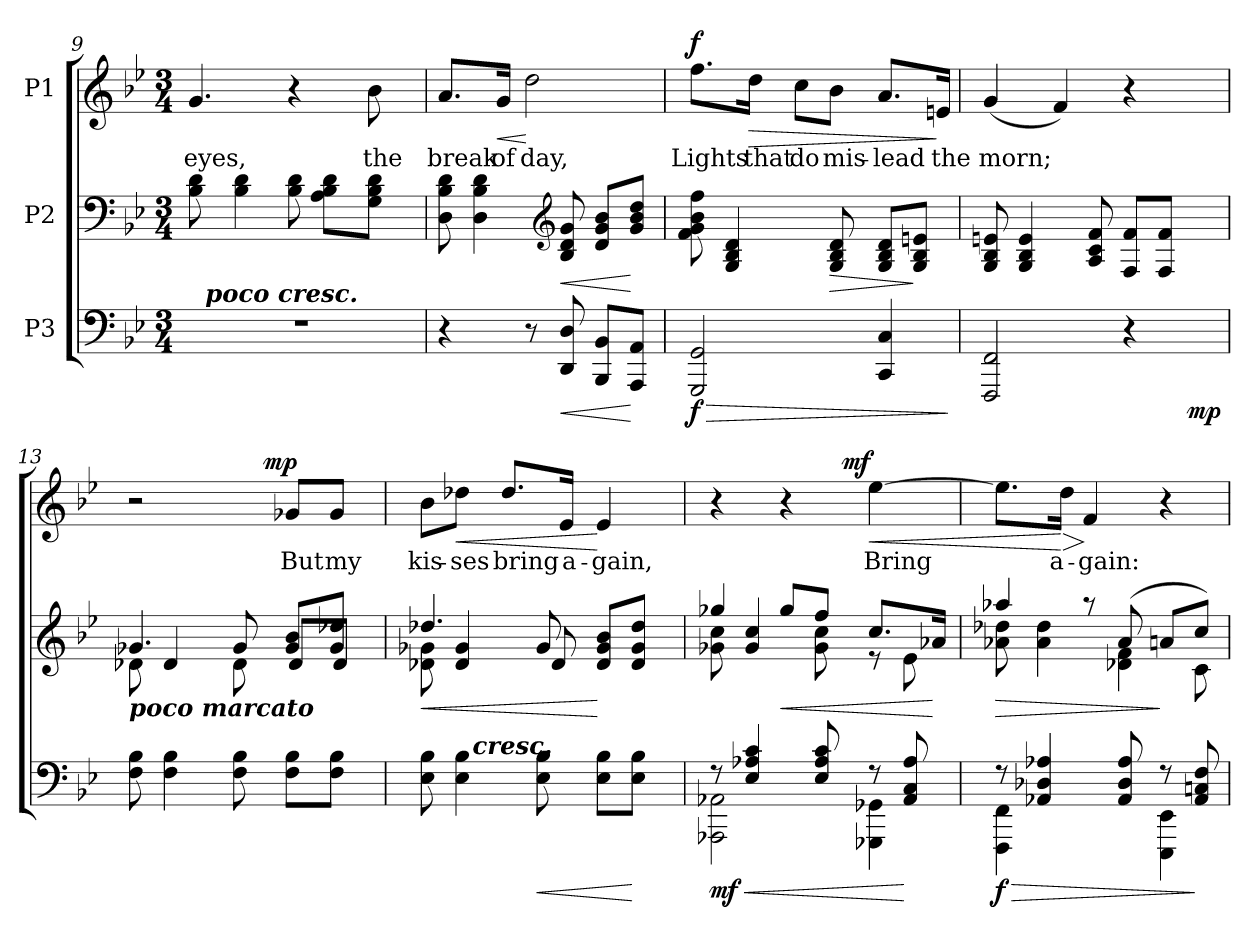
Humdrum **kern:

**kern	**dynam	**kern	**dynam	**kern	**text	**dynam
*part3	*part3	*part2	*part2	*part1	*part1	*part1
*staff3	*staff3	*staff2	*staff2	*staff1	*staff1	*staff1
*I"P3	*	*I"P2	*	*I"P1	*	*
*clefF4	*	*clefF4	*	*clefG2	*	*
*k[b-e-]	*	*k[b-e-]	*	*k[b-e-]	*	*
*B-:	*	*B-:	*	*B-:	*	*
*M3/4	*	*M3/4	*	*M3/4	*	*
=9	=9	=9	=9	=9	=9	=9
!LO:N:vis=1	!	!	!	!	!	!
!	!	!	!	!	!LO:LY:b:color=#000000	!
*^	*	*	*	*	*	*
2.r	32ryy	.	8B-i\ 8di	.	4.gi/	eyes,	.
.	1024ryy	.	.	.	.	.	.
!	!LO:TX:a:Bi:t=poco cresc.	!	!	!	!	!	!
.	2ryy	.	.	.	.	.	.
.	.	.	4B-i\ 4di	.	.	.	.
.	.	.	8B-i\ 8di	.	4r	.	.
.	.	.	8Ai\ 8B-i 8diL	.	.	.	.
.	8ryy	.	.	.	.	.	.
!	!	!	!	!	!	!LO:LY:b:color=#000000	!
.	.	.	8Gi\ 8B-i 8diJ	.	8b-i\	the	.
.	16ryy	.	.	.	.	.	.
.	64ryy	.	.	.	.	.	.
.	128...ryy	.	.	.	.	.	.
*v	*v	*	*	*	*	*	*
!!LO:LB:g=z
=10	=10	=10	=10	=10	=10	=10
*^	*	*	*	*	*	*
!	!	!	!	!	!	!LO:LY:b:color=#000000	!
*v	*v	*	*	*	*	*	*
4r	.	8Di\ 8B-i 8di	.	8.ai/L	break	.
.	.	4Di\ 4B-i 4di	.	.	.	.
!	!	!	!	!	!LO:LY:b:color=#000000	!LO:HP:b
.	.	.	.	16gi/Jk	of	<
!	!	!	!	!	!LO:LY:b:color=#000000	!
8r	.	.	.	2ddi\	day,	[
*	*	*clefG2	*	*	*	*
!	!LO:HP:b	!	!LO:HP:b	!	!	!
8DDi/ 8Di	<	8B-i/ 8di 8gi	<	.	.	.
8BBB-i/ 8BB-iL	.	8di/ 8gi 8b-iL	.	.	.	.
8AAAi/ 8AAiJ	[	8gi/ 8b-i 8ddiJ	[	.	.	.
=11	=11	=11	=11	=11	=11	=11
!	!LO:HP:b	!	!	!	!	!
!	!	!	!	!	!LO:LY:b:color=#000000	!
2GGGi/ 2GGi	> f	8fi\ 8gi 8b-i 8ffi	.	8.ffi\L	Lights	f
.	.	4Gi/ 4B-i 4di	.	.	.	.
!	!	!	!	!	!LO:LY:b:color=#000000	!LO:HP:b
.	.	.	.	16ddi\Jk	that	>
!	!	!	!	!	!LO:LY:b:color=#000000	!
.	.	.	.	8cci\L	do	.
!	!	!	!LO:HP:b	!	!	!
!	!	!	!	!	!LO:LY:b:color=#000000	!
.	.	8Gi/ 8B-i 8di	>	8b-i\J	mis-	.
!	!	!	!	!	!LO:LY:b:color=#000000	!
4CCi/ 4Ci	.	8Gi/ 8B-i 8diL	.	8.ai/L	-lead	.
.	.	8Gi/ 8B-i 8eniJ	]	.	.	.
!	!	!	!	!	!LO:LY:b:color=#000000	!
.	.	.	.	16eni/Jk	the	]
.	]	.	.	.	.	.
!!LO:PB:g=z
=12	=12	=12	=12	=12	=12	=12
!	!	!	!	!	!LO:LY:b:color=#000000	!
*^	*	*	*	*	*	*
2FFFi/ 2FFi	2ryy	.	8Gi/ 8B-i 8eni	.	(4gi/	morn;	.
.	.	.	4Gi/ 4B-i 4ei	.	.	.	.
.	.	.	.	.	4fi/)	.	.
.	.	.	8Ai/ 8ci 8fi	.	.	.	.
4r	8ryy	.	8Fi/ 8fiL	.	4r	.	.
.	32ryy	.	8Fi/ 8fiJ	.	.	.	.
.	64ryy	.	.	.	.	.	.
.	256ryy	.	.	.	.	.	.
.	1024ryy	.	.	.	.	.	.
.	16ryy	mp	.	.	.	.	.
.	128ryy	.	.	.	.	.	.
.	512.ryy	.	.	.	.	.	.
=13	=13	=13	=13	=13	=13	=13	=13
*	*	*	*^	*	*^	*	*
!	!	!	!LO:TX:b:Bi:t=poco marcato	!	!	!	!	!	!
*v	*v	*	*	*	*	*	*	*	*
8Fi\ 8B-i	.	4.g-Xi/	8d-Xi\	.	2r	4ryy	.	.
4Fi\ 4B-i	.	.	4d-i/	.	.	.	.	.
.	.	.	.	.	.	8ryy	.	.
8Fi\ 8B-i	.	8g-i/	8d-i\	.	.	16ryy	.	.
.	.	.	.	.	.	128ryy	.	.
.	.	.	.	.	.	512ryy	.	.
.	.	.	.	.	.	4ryy	.	mp
!	!	!	!	!	!	!	!LO:LY:b:color=#000000	!
8Fi\ 8B-iL	.	8g-i/ 8b-iL	8d-i/L	.	8g-Xi/L	.	But	.
!	!	!	!	!	!	!	!LO:LY:b:color=#000000	!
8Fi\ 8B-iJ	.	8g-i/ 8dd-XiJ	8d-i/J	.	8g-i/J	.	my	.
.	.	.	.	.	.	32ryy	.	.
.	.	.	.	.	.	64ryy	.	.
.	.	.	.	.	.	256.ryy	.	.
=14	=14	=14	=14	=14	=14	=14	=14	=14
!	!	!	!	!LO:HP:b	!	!	!	!
*	*	*	*	*	*v	*v	*	*
*	*	*	*	*	*^	*	*
!	!	!	!	!	!LO:TX:a:Bi:t=cresc.	!	!	!
!	!	!	!	!	!	!	!LO:LY:b:color=#000000	!
*^	*	*	*	*	*v	*v	*	*
8E-i\ 8B-i	8ryy	.	4.dd-Xi/	8d-Xi\ 8g-Xi	<	8b-i\L	kis-	.
!	!	!	!	!	!	!	!LO:LY:b:color=#000000	!LO:HP:b
4E-i\ 4B-i	32ryy	.	.	4d-i/ 4g-i	.	8dd-Xi\J	-ses	<
.	512ryy	.	.	.	.	.	.	.
!	!LO:TX:a:Bi:t=cresc.	!	!	!	!	!	!	!
.	2ryy	.	.	.	.	.	.	.
!	!	!	!	!	!	!	!LO:LY:b:color=#000000	!
.	.	.	.	.	.	8.dd-i/L	bring	.
!	!	!LO:HP:b	!	!	!	!	!	!
8E-i\ 8B-i	.	<	8g-i/	8d-i/	.	.	.	.
!	!	!	!	!	!	!	!LO:LY:b:color=#000000	!
.	.	.	.	.	.	16e-i/Jk	a-	.
!	!	!	!	!	!	!	!LO:LY:b:color=#000000	!
8E-i\ 8B-iL	.	.	8d-i/ 8g-i 8b-iL	4ryy	[	4e-i/	-gain,	[
8E-i\ 8B-iJ	.	[	8d-i/ 8g-i 8dd-iJ	.	.	.	.	.
.	16ryy	.	.	.	.	.	.	.
.	64...ryy	.	.	.	.	.	.	.
!!LO:LB:g=z
=15	=15	=15	=15	=15	=15	=15	=15	=15
!	!	!LO:HP:b	!	!	!	!	!	!
*	*	*	*	*	*	*^	*	*
8r	2AAA-Xi\ 2AA-Xi	< mf	4gg-Xi/	8g-Xi\ 8cci	.	4r	4ryy	.	.
4E-i/ 4A-Xi 4ci	.	.	.	4g-i/ 4cci	.	.	.	.	.
!	!	!	!	!	!LO:HP:b	!	!	!	!
.	.	.	8gg-i/L	.	<	4r	8ryy	.	.
8E-i/ 8A-i 8ci	.	.	8ffi/J	8g-i\ 8cci	.	.	32ryy	.	.
.	.	.	.	.	.	.	64ryy	.	.
.	.	.	.	.	.	.	256ryy	.	.
.	.	.	.	.	.	.	4ryy	.	mf
!	!	!	!	!	!	!	!	!LO:LY:b:color=#000000	!LO:HP:b
8r	4GGG-Xi\ 4GG-Xi	.	8.cci/L	8r	.	[4ee-i\	.	Bring	<
8AA-i/ 8Ci 8A-i	.	[	.	8e-i\	.	.	.	.	.
.	.	.	.	.	.	.	16ryy	.	.
.	.	.	16a-Xi/Jk	.	[	.	.	.	.
.	.	.	.	.	.	.	128.ryy	.	.
=16	=16	=16	=16	=16	=16	=16	=16	=16	=16
!	!	!LO:HP:b	!	!	!LO:HP:b	!	!	!	!
*	*	*	*	*	*	*v	*v	*	*
8r	4FFFi\ 4FFi	> f	4aa-Xi/	8a-Xi\ 8dd-Xi	>	8.ee-i\L]	.	.
4AA-Xi/ 4D-Xi 4A-Xi	.	.	.	4a-i\ 4dd-i	.	.	.	.
!	!	!	!	!	!	!	!LO:LY:b:color=#000000	!LO:HP:n=1:b
.	.	.	.	.	.	16ddi\Jk	a-	[ >
!	!	!	!	!	!	!	!LO:LY:b:color=#000000	!
.	4ryy	.	8r	.	.	4fi/	-gain:	]
8AA-i/ 8D-i 8A-i	.	.	(8a-i/	4d-Xi\ 4fi	.	.	.	.
8r	4EEE-i\ 4EE-i	.	8ani/L	.	]	4r	.	.
8AA-i/ 8Cni 8Fi	.	]	8cci/J)	8ci\	.	.	.	.
*v	*v	*	*	*	*	*	*	*
*	*	*v	*v	*	*	*	*
=	=	=	=	=	=	=
*-	*-	*-	*-	*-	*-	*-
